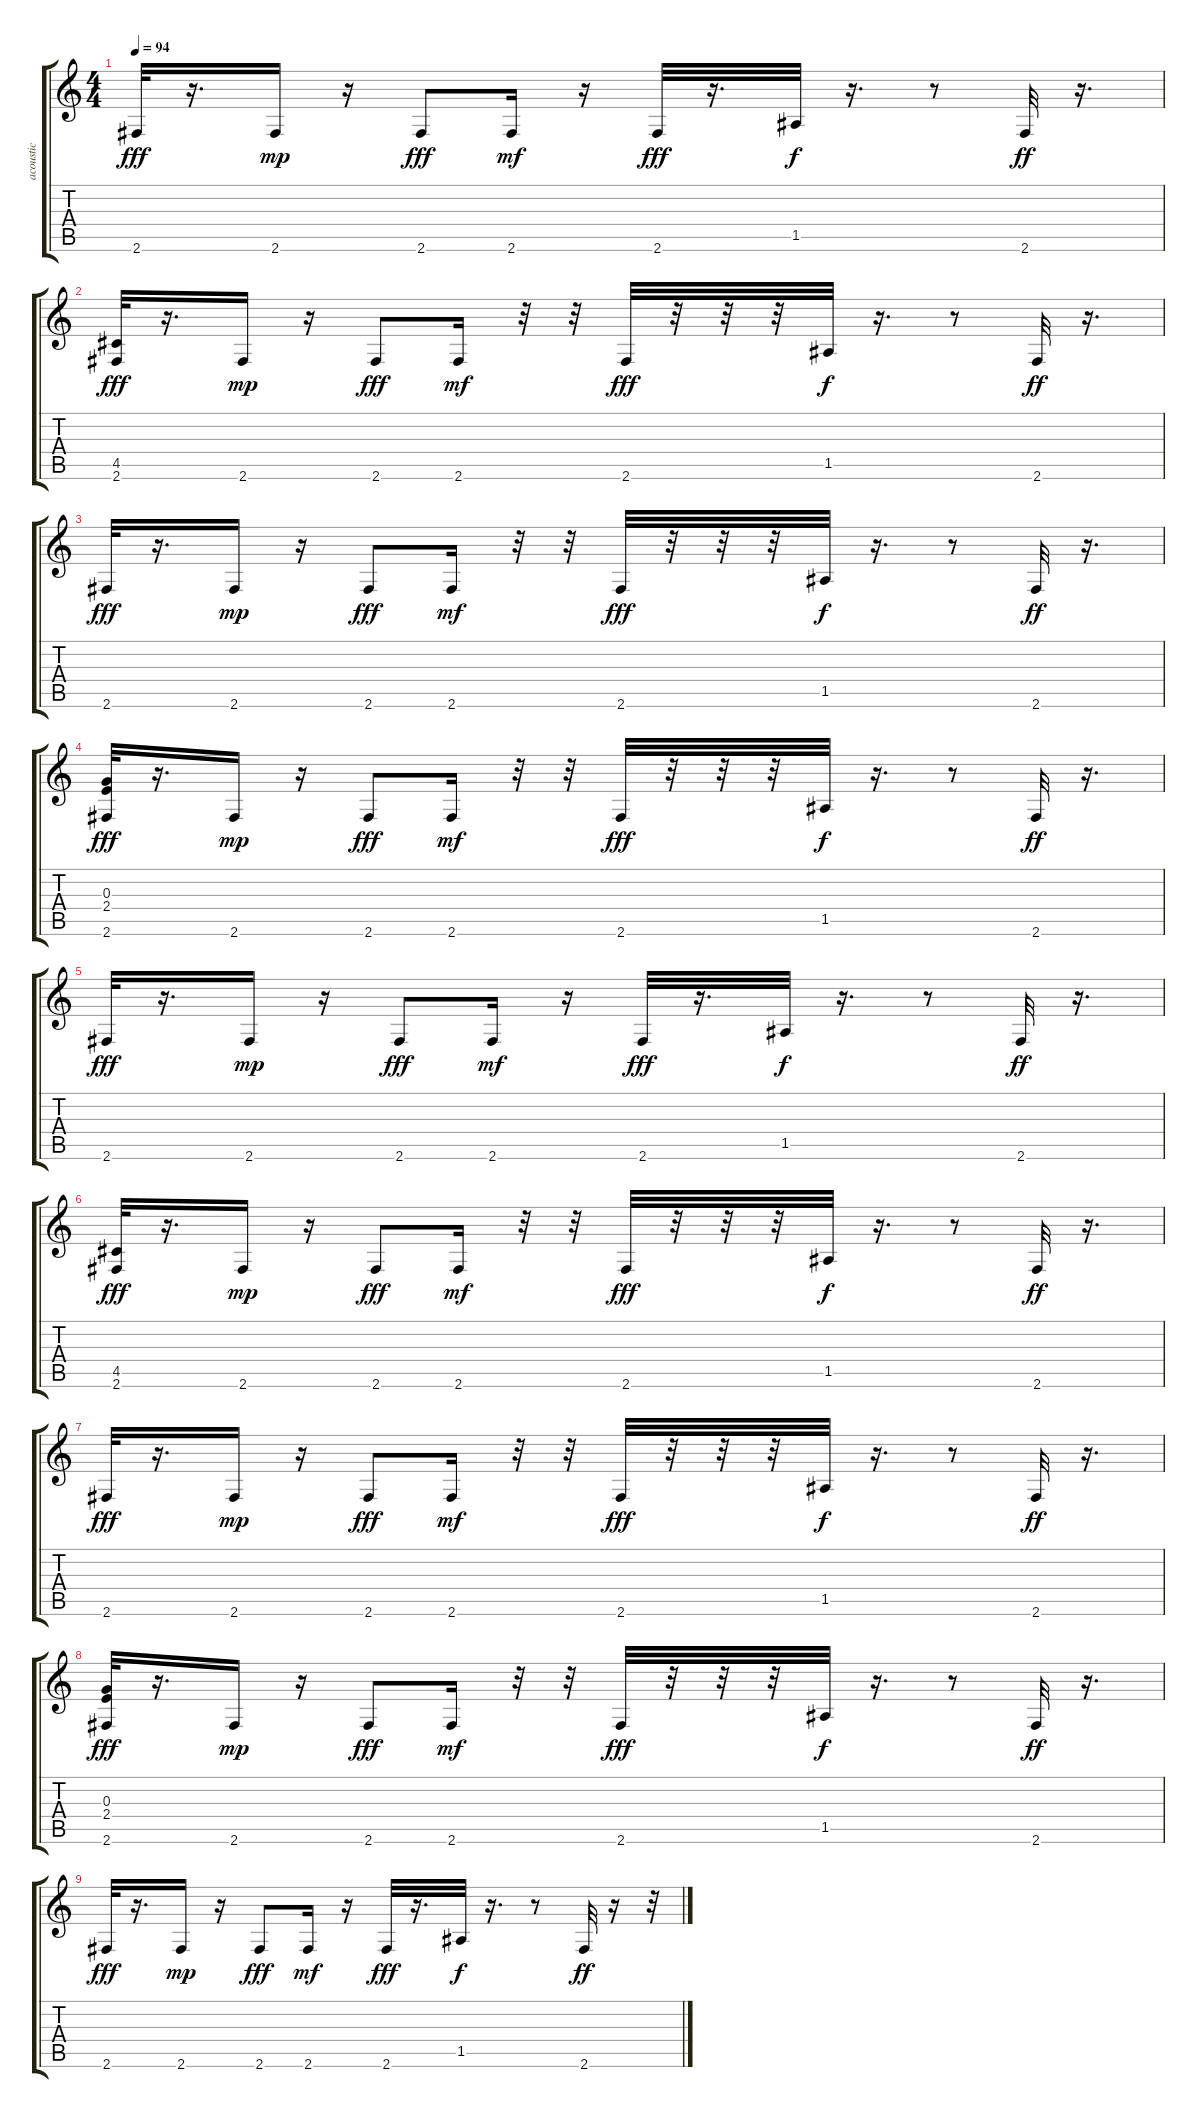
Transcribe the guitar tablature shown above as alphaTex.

\track ("acoustic" "acoustic") {instrument acousticguitarnylon}
\staff {score tabs}
\tuning (E4 B3 G3 D3 A2 E2) {hide}
\ts (4 4)
\tempo 94
\clef g2
\ks c
2.6.32{dy fff} r.16{d} 2.6.16{dy mp} r.16 2.6.8{dy fff} 2.6.16{dy mf} r.16 2.6.32{dy fff} r.16{d} 1.5.32{dy f} r.16{d} r.8 2.6.32{dy ff} r.16{d} |
(4.5 2.6).32{dy fff} r.16{d} 2.6.16{dy mp} r.16 2.6.8{dy fff} 2.6.16{dy mf} r.32 r.32 2.6.32{dy fff} r.32 r.32 r.32 1.5.32{dy f} r.16{d} r.8 2.6.32{dy ff} r.16{d} |
2.6.32{dy fff} r.16{d} 2.6.16{dy mp} r.16 2.6.8{dy fff} 2.6.16{dy mf} r.32 r.32 2.6.32{dy fff} r.32 r.32 r.32 1.5.32{dy f} r.16{d} r.8 2.6.32{dy ff} r.16{d} |
(0.3 2.4 2.6).32{dy fff} r.16{d} 2.6.16{dy mp} r.16 2.6.8{dy fff} 2.6.16{dy mf} r.32 r.32 2.6.32{dy fff} r.32 r.32 r.32 1.5.32{dy f} r.16{d} r.8 2.6.32{dy ff} r.16{d} |
2.6.32{dy fff} r.16{d} 2.6.16{dy mp} r.16 2.6.8{dy fff} 2.6.16{dy mf} r.16 2.6.32{dy fff} r.16{d} 1.5.32{dy f} r.16{d} r.8 2.6.32{dy ff} r.16{d} |
(4.5 2.6).32{dy fff} r.16{d} 2.6.16{dy mp} r.16 2.6.8{dy fff} 2.6.16{dy mf} r.32 r.32 2.6.32{dy fff} r.32 r.32 r.32 1.5.32{dy f} r.16{d} r.8 2.6.32{dy ff} r.16{d} |
2.6.32{dy fff} r.16{d} 2.6.16{dy mp} r.16 2.6.8{dy fff} 2.6.16{dy mf} r.32 r.32 2.6.32{dy fff} r.32 r.32 r.32 1.5.32{dy f} r.16{d} r.8 2.6.32{dy ff} r.16{d} |
(0.3 2.4 2.6).32{dy fff} r.16{d} 2.6.16{dy mp} r.16 2.6.8{dy fff} 2.6.16{dy mf} r.32 r.32 2.6.32{dy fff} r.32 r.32 r.32 1.5.32{dy f} r.16{d} r.8 2.6.32{dy ff} r.16{d} |
2.6.32{dy fff} r.16{d} 2.6.16{dy mp} r.16 2.6.8{dy fff} 2.6.16{dy mf} r.16 2.6.32{dy fff} r.16{d} 1.5.32{dy f} r.16{d} r.8 2.6.32{dy ff} r.16 r.32
